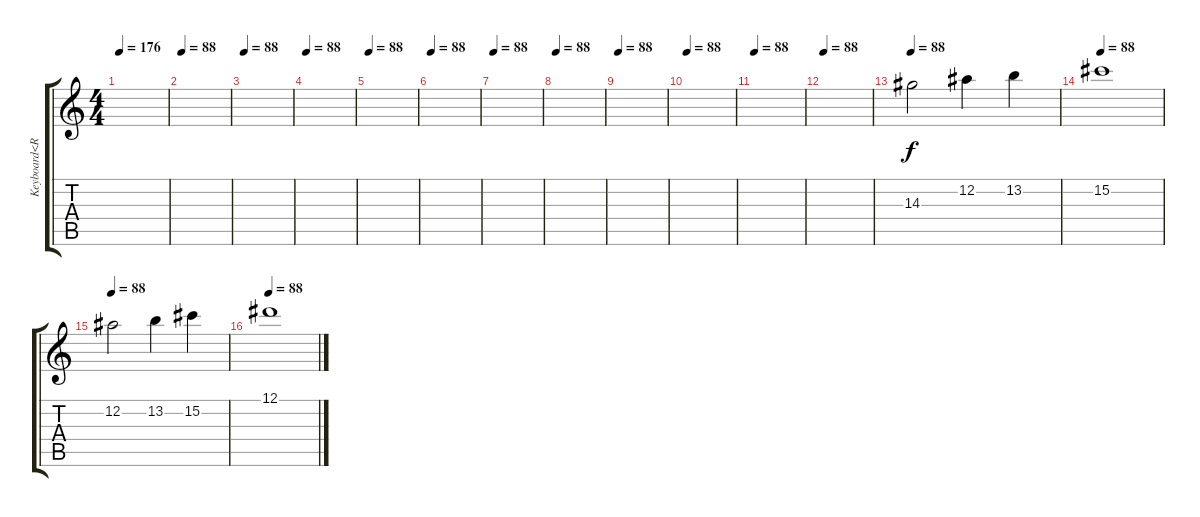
\track ("Keyboard<R>" "Keyboard<R") {instrument stringensemble1}
\staff {score tabs}
\tuning (Eb5 Bb4 Gb4 Db4 Ab3 Eb3) {hide}
\ts (4 4)
\tempo 176
\tempo 88
\tempo 176
\clef g2
\ks c
|
\tempo 88
|
\tempo 88
|
\tempo 88
|
\tempo 88
|
\tempo 88
|
\tempo 88
|
\tempo 88
|
\tempo 88
|
\tempo 88
|
\tempo 88
|
\tempo 88
|
\tempo 88
14.3.2{volume 15 instrument stringensemble1} 12.2.4 13.2.4 |
\tempo 88
15.2.1 |
\tempo 88
12.2.2 13.2.4 15.2.4 |
\tempo 88
12.1.1
